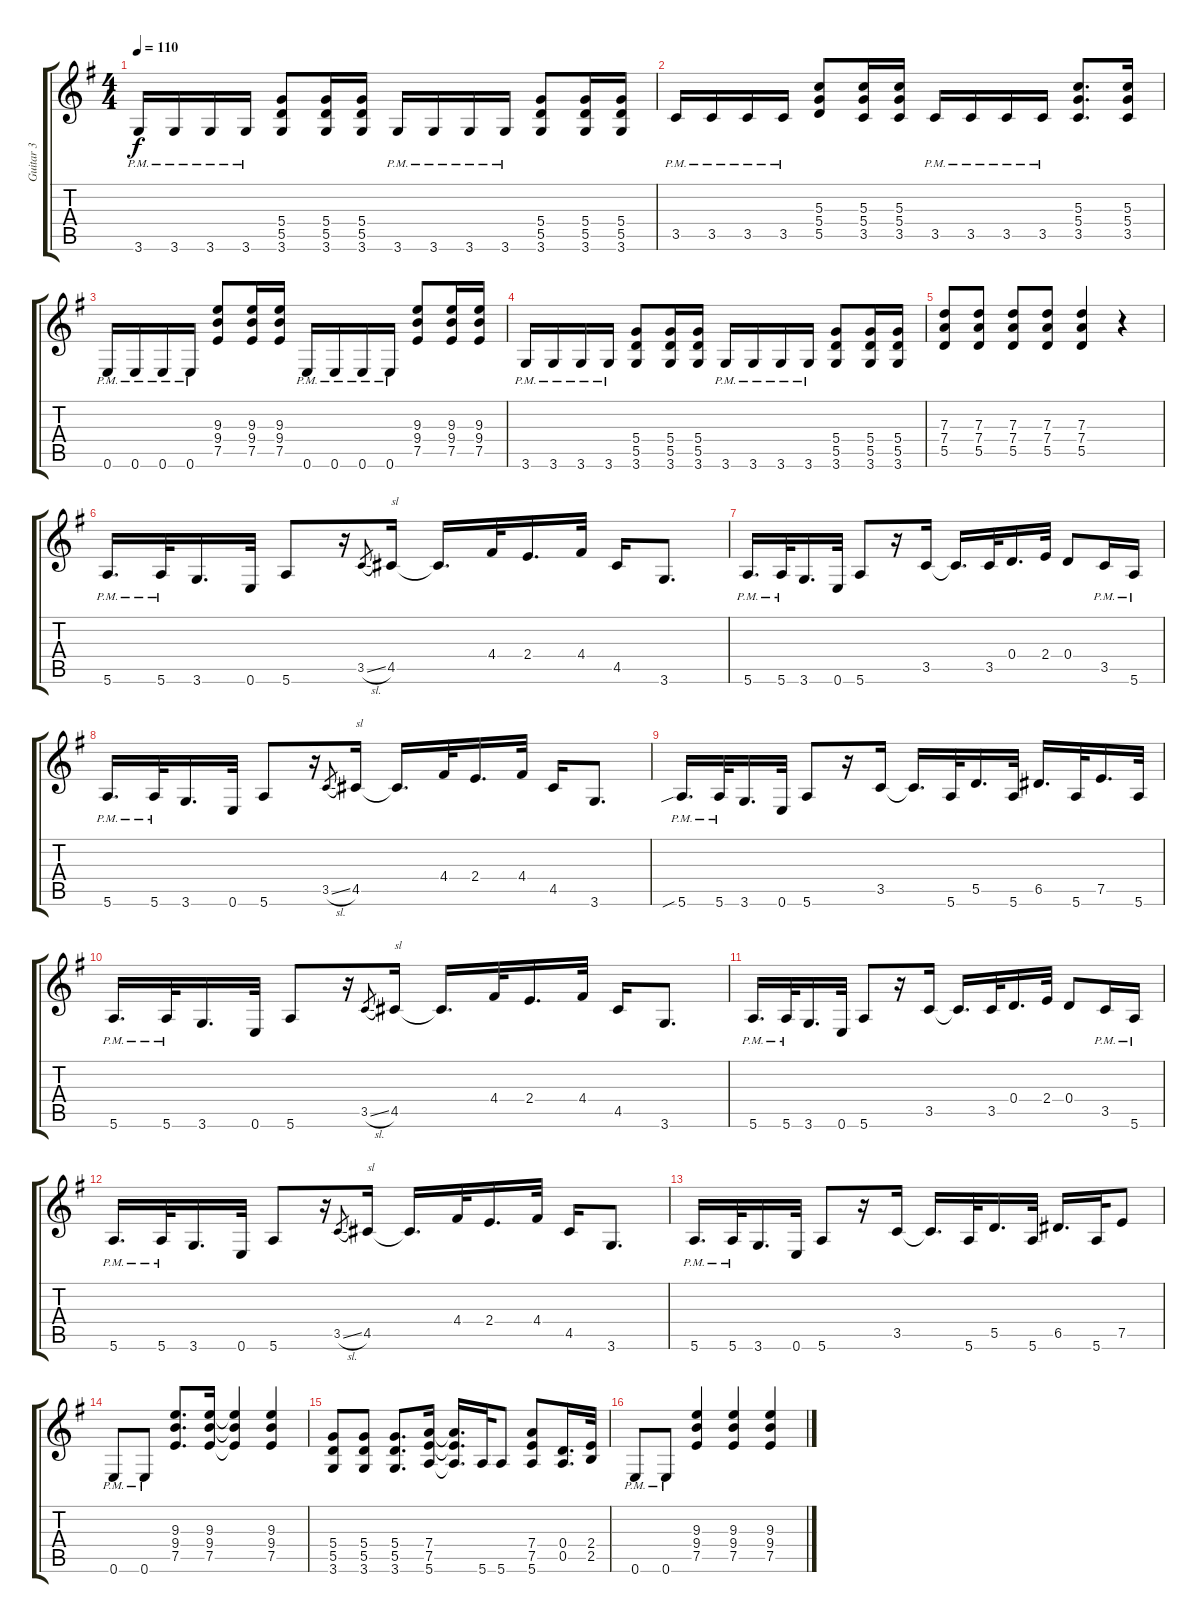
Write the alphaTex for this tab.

\track ("Guitar 3" "Guitar 3") {instrument distortionguitar}
\staff {score tabs}
\tuning (E4 B3 G3 D3 A2 E2) {hide}
\ts (4 4)
\tempo 110
\clef g2
\ks g
3.6{pm}.16{dy f} 3.6{pm}.16 3.6{pm}.16 3.6{pm}.16 (5.4 5.5 3.6).8 (5.4 5.5 3.6).16 (5.4 5.5 3.6).16 3.6{pm}.16 3.6{pm}.16 3.6{pm}.16 3.6{pm}.16 (5.4 5.5 3.6).8 (5.4 5.5 3.6).16 (5.4 5.5 3.6).16 |
3.5{pm}.16 3.5{pm}.16 3.5{pm}.16 3.5{pm}.16 (5.3 5.4 5.5).8 (5.3 5.4 3.5).16 (5.3 5.4 3.5).16 3.5{pm}.16 3.5{pm}.16 3.5{pm}.16 3.5{pm}.16 (5.3 5.4 3.5).8{d} (5.3 5.4 3.5).16 |
0.6{pm}.16 0.6{pm}.16 0.6{pm}.16 0.6{pm}.16 (9.3 9.4 7.5).8 (9.3 9.4 7.5).16 (9.3 9.4 7.5).16 0.6{pm}.16 0.6{pm}.16 0.6{pm}.16 0.6{pm}.16 (9.3 9.4 7.5).8 (9.3 9.4 7.5).16 (9.3 9.4 7.5).16 |
3.6{pm}.16 3.6{pm}.16 3.6{pm}.16 3.6{pm}.16 (5.4 5.5 3.6).8 (5.4 5.5 3.6).16 (5.4 5.5 3.6).16 3.6{pm}.16 3.6{pm}.16 3.6{pm}.16 3.6{pm}.16 (5.4 5.5 3.6).8 (5.4 5.5 3.6).16 (5.4 5.5 3.6).16 |
(7.3 7.4 5.5).8 (7.3 7.4 5.5).8 (7.3 7.4 5.5).8 (7.3 7.4 5.5).8 (7.3 7.4 5.5).4 r.4 |
5.6{pm}.16{d} 5.6{pm}.32 3.6.16{d} 0.6.32 5.6.8 r.16 3.5{sl}.8{gr} 4.5.16{txt "sl"} 4.5{t}.16{d} 4.4.32 2.4.16{d} 4.4.32 4.5.16 3.6.8{d} |
5.6{pm}.16{d} 5.6{pm}.32 3.6.16{d} 0.6.32 5.6.8 r.16 3.5.16 3.5{t}.16{d} 3.5.32 0.4.16{d} 2.4.32 0.4.8 3.5{pm}.16 5.6{pm}.16 |
5.6{pm}.16{d} 5.6{pm}.32 3.6.16{d} 0.6.32 5.6.8 r.16 3.5{sl}.8{gr} 4.5.16{txt "sl"} 4.5{t}.16{d} 4.4.32 2.4.16{d} 4.4.32 4.5.16 3.6.8{d} |
5.6{sib pm}.16{d} 5.6{pm}.32 3.6.16{d} 0.6.32 5.6.8 r.16 3.5.16 3.5{t}.16{d} 5.6.32 5.5.16{d} 5.6.32 6.5.16{d} 5.6.32 7.5.16{d} 5.6.32 |
5.6{pm}.16{d} 5.6{pm}.32 3.6.16{d} 0.6.32 5.6.8 r.16 3.5{sl}.8{gr} 4.5.16{txt "sl"} 4.5{t}.16{d} 4.4.32 2.4.16{d} 4.4.32 4.5.16 3.6.8{d} |
5.6{pm}.16{d} 5.6{pm}.32 3.6.16{d} 0.6.32 5.6.8 r.16 3.5.16 3.5{t}.16{d} 3.5.32 0.4.16{d} 2.4.32 0.4.8 3.5{pm}.16 5.6{pm}.16 |
5.6{pm}.16{d} 5.6{pm}.32 3.6.16{d} 0.6.32 5.6.8 r.16 3.5{sl}.8{gr} 4.5.16{txt "sl"} 4.5{t}.16{d} 4.4.32 2.4.16{d} 4.4.32 4.5.16 3.6.8{d} |
5.6{pm}.16{d} 5.6{pm}.32 3.6.16{d} 0.6.32 5.6.8 r.16 3.5.16 3.5{t}.16{d} 5.6.32 5.5.16{d} 5.6.32 6.5.16{d} 5.6.32 7.5.8 |
0.6{pm}.8 0.6{pm}.8 (9.3 9.4 7.5).8{d} (9.3 9.4 7.5).16 (9.3{t} 9.4{t} 7.5{t}).4 (9.3 9.4 7.5).4 |
(5.4 5.5 3.6).8 (5.4 5.5 3.6).8 (5.4 5.5 3.6).8{d} (7.4 7.5 5.6).16 (7.4{t} 7.5{t} 5.6{t}).16{d} 5.6.32 5.6.8 (7.4 7.5 5.6).8 (0.4 0.5).16{d} (2.4 2.5).32 |
0.6{pm}.8 0.6{pm}.8 (9.3 9.4 7.5).4 (9.3 9.4 7.5).4 (9.3 9.4 7.5).4
